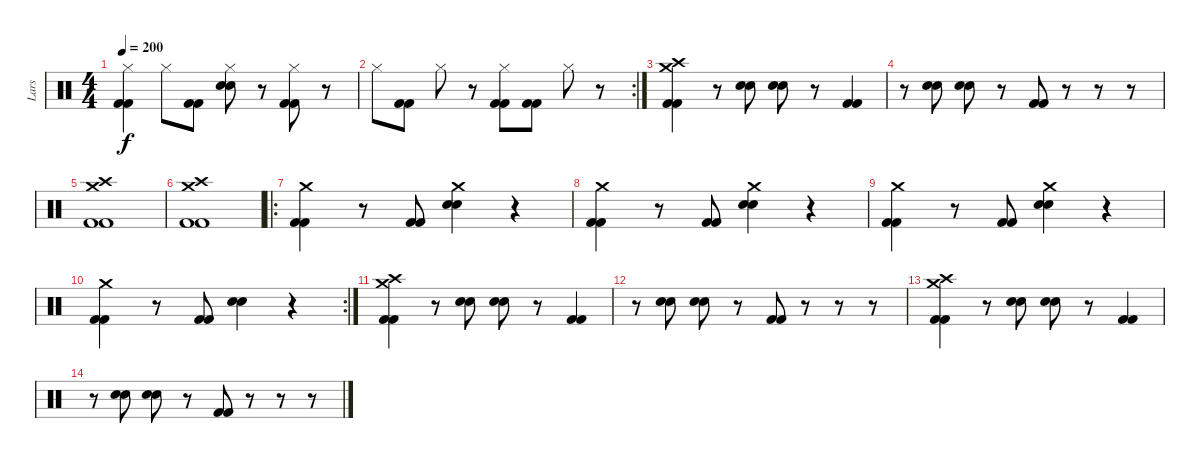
\track ("Lars" "Lars") {instrument percussion}
\staff {score}
\articulation defaults
\ts (4 4)
\tempo 200
\clef neutral
\ks c
("Hi-Hat (closed)" "Kick (hit) 2" "Kick (hit) 2").4{dy f} "Hi-Hat (closed)".8 ("Kick (hit) 2" "Kick (hit) 2").8 ("Hi-Hat (closed)" "Snare (hit) 2" "Snare (hit) 2").8 r.8 ("Hi-Hat (closed)" "Kick (hit) 2" "Kick (hit) 2").8 r.8 |
\rc 2 "Hi-Hat (closed)".8
("Kick (hit) 2" "Kick (hit) 2").8 "Hi-Hat (closed)".8 r.8 ("Hi-Hat (closed)" "Kick (hit) 2" "Kick (hit) 2").8 ("Kick (hit) 2" "Kick (hit) 2").8 "Hi-Hat (closed)".8 r.8 |
("Crash high (hit)" "Crash medium (hit)" "Kick (hit) 2" "Kick (hit) 2").4 r.8 ("Snare (hit) 2" "Snare (hit) 2").8 ("Snare (hit) 2" "Snare (hit) 2").8 r.8 ("Kick (hit) 2" "Kick (hit) 2").4 |
r.8 ("Snare (hit) 2" "Snare (hit) 2").8 ("Snare (hit) 2" "Snare (hit) 2").8 r.8 ("Kick (hit) 2" "Kick (hit) 2").8 r.8 r.8 r.8 |
("Crash high (hit)" "Crash medium (hit)" "Kick (hit) 2" "Kick (hit) 2").1 |
("Crash high (hit)" "Crash medium (hit)" "Kick (hit) 2" "Kick (hit) 2").1 |
\ro
("Crash medium (hit)" "Kick (hit) 2" "Kick (hit) 2").4 r.8 ("Kick (hit) 2" "Kick (hit) 2").8 ("Crash medium (hit)" "Snare (hit) 2" "Snare (hit) 2").4 r.4 |
("Crash medium (hit)" "Kick (hit) 2" "Kick (hit) 2").4 r.8 ("Kick (hit) 2" "Kick (hit) 2").8 ("Crash medium (hit)" "Snare (hit) 2" "Snare (hit) 2").4 r.4 |
("Crash medium (hit)" "Kick (hit) 2" "Kick (hit) 2").4 r.8 ("Kick (hit) 2" "Kick (hit) 2").8 ("Crash medium (hit)" "Snare (hit) 2" "Snare (hit) 2").4 r.4 |
\rc 2
("Crash medium (hit)" "Kick (hit) 2" "Kick (hit) 2").4 r.8 ("Kick (hit) 2" "Kick (hit) 2").8 ("Snare (hit) 2" "Snare (hit) 2").4 r.4 |
("Crash high (hit)" "Crash medium (hit)" "Kick (hit) 2" "Kick (hit) 2").4 r.8 ("Snare (hit) 2" "Snare (hit) 2").8 ("Snare (hit) 2" "Snare (hit) 2").8 r.8 ("Kick (hit) 2" "Kick (hit) 2").4 |
r.8 ("Snare (hit) 2" "Snare (hit) 2").8 ("Snare (hit) 2" "Snare (hit) 2").8 r.8 ("Kick (hit) 2" "Kick (hit) 2").8 r.8 r.8 r.8 |
("Crash high (hit)" "Crash medium (hit)" "Kick (hit) 2" "Kick (hit) 2").4 r.8 ("Snare (hit) 2" "Snare (hit) 2").8 ("Snare (hit) 2" "Snare (hit) 2").8 r.8 ("Kick (hit) 2" "Kick (hit) 2").4 |
r.8 ("Snare (hit) 2" "Snare (hit) 2").8 ("Snare (hit) 2" "Snare (hit) 2").8 r.8 ("Kick (hit) 2" "Kick (hit) 2").8 r.8 r.8 r.8
